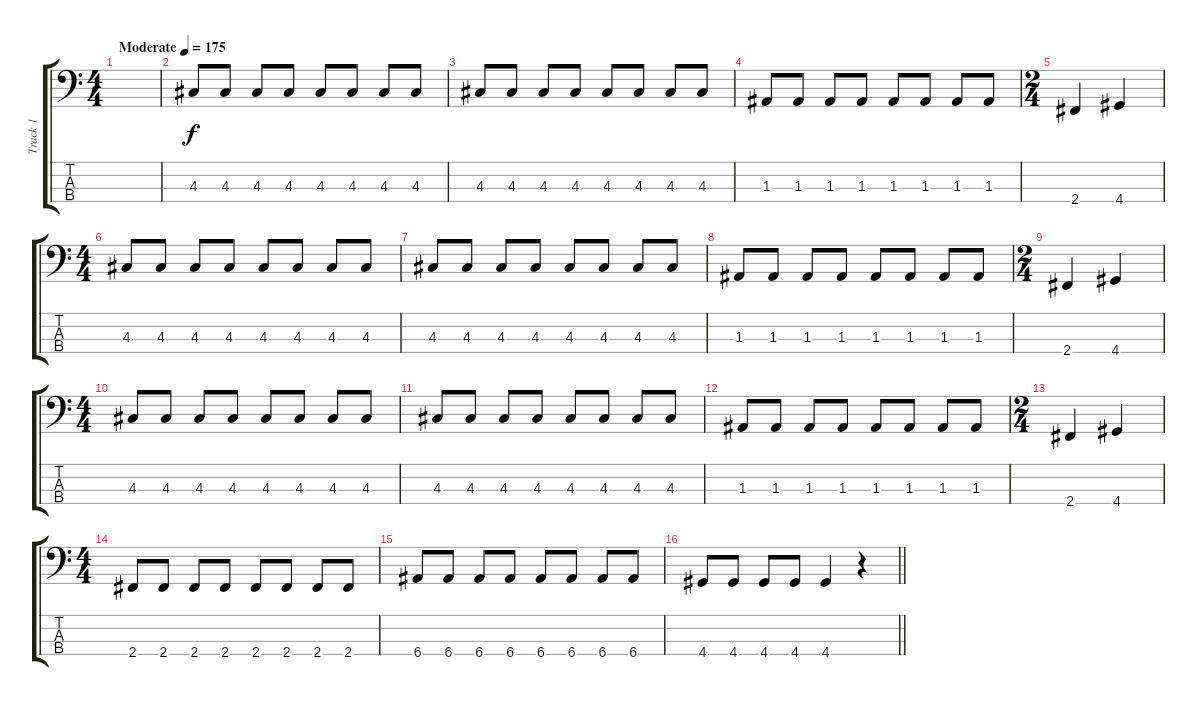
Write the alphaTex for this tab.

\track ("Track 1" "Track 1") {instrument electricbasspick}
\staff {score tabs}
\tuning (G2 D2 A1 E1) {hide}
\ts (4 4)
\tempo (175 "Moderate")
\clef f4
\ks c
|
4.3.8 4.3.8 4.3.8 4.3.8 4.3.8 4.3.8 4.3.8 4.3.8 |
4.3.8 4.3.8 4.3.8 4.3.8 4.3.8 4.3.8 4.3.8 4.3.8 |
1.3.8 1.3.8 1.3.8 1.3.8 1.3.8 1.3.8 1.3.8 1.3.8 |
\ts (2 4)
2.4.4 4.4.4 |
\ts (4 4)
4.3.8 4.3.8 4.3.8 4.3.8 4.3.8 4.3.8 4.3.8 4.3.8 |
4.3.8 4.3.8 4.3.8 4.3.8 4.3.8 4.3.8 4.3.8 4.3.8 |
1.3.8 1.3.8 1.3.8 1.3.8 1.3.8 1.3.8 1.3.8 1.3.8 |
\ts (2 4)
2.4.4 4.4.4 |
\ts (4 4)
4.3.8 4.3.8 4.3.8 4.3.8 4.3.8 4.3.8 4.3.8 4.3.8 |
4.3.8 4.3.8 4.3.8 4.3.8 4.3.8 4.3.8 4.3.8 4.3.8 |
1.3.8 1.3.8 1.3.8 1.3.8 1.3.8 1.3.8 1.3.8 1.3.8 |
\ts (2 4)
2.4.4 4.4.4 |
\ts (4 4)
2.4.8 2.4.8 2.4.8 2.4.8 2.4.8 2.4.8 2.4.8 2.4.8 |
6.4.8 6.4.8 6.4.8 6.4.8 6.4.8 6.4.8 6.4.8 6.4.8 |
\barLineRight lightlight
4.4.8 4.4.8 4.4.8 4.4.8 4.4.4 r.4
